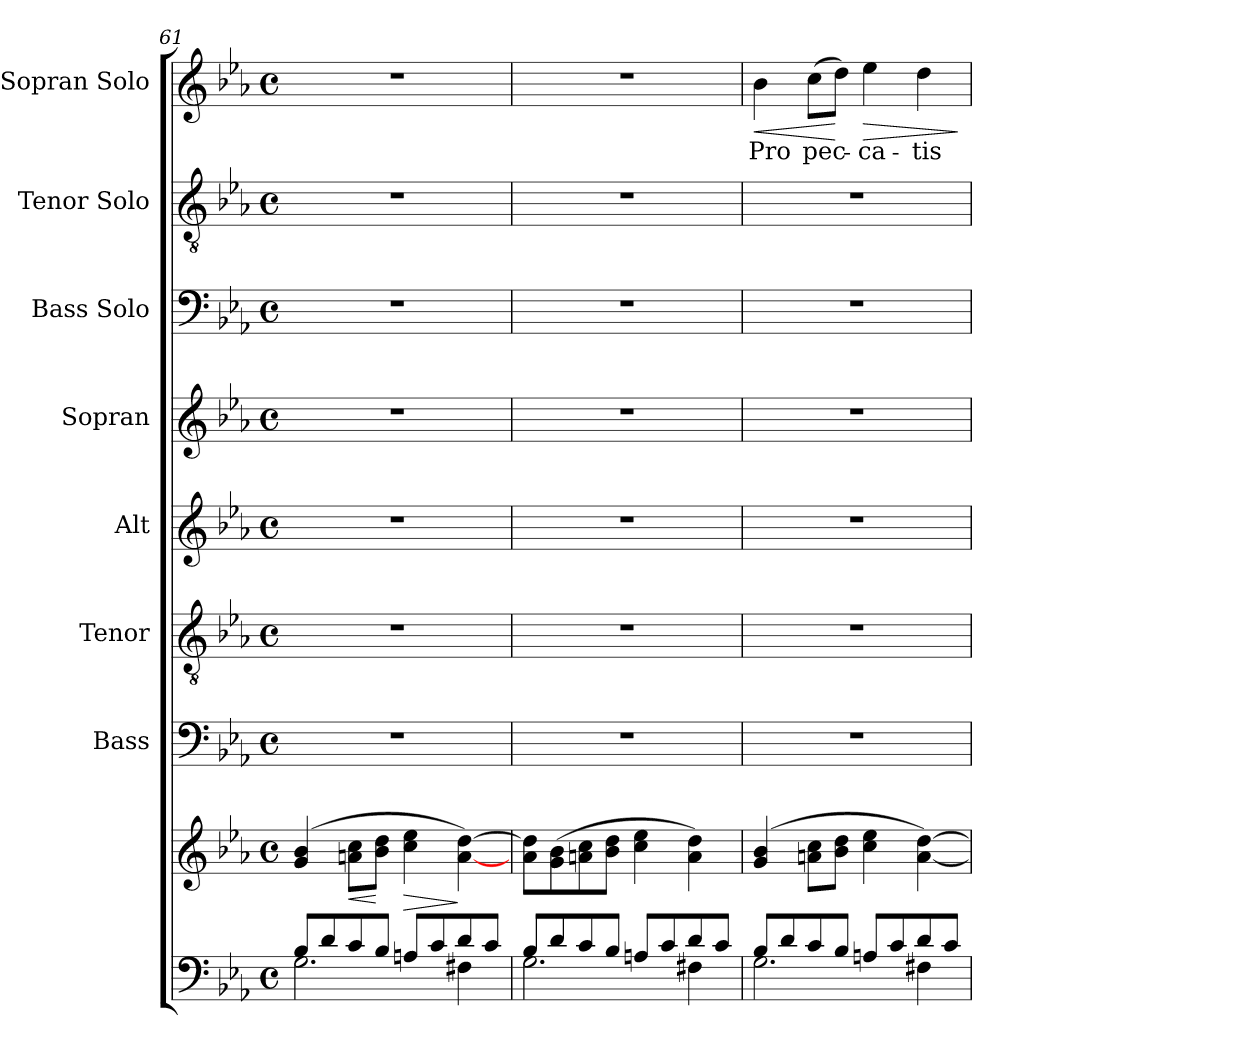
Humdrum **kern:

**kern	**kern	**dynam	**kern	**kern	**kern	**kern	**kern	**kern	**kern	**text	**dynam
*part8	*part8	*part8	*part7	*part6	*part5	*part4	*part3	*part2	*part1	*part1	*part1
*staff9	*staff8	*staff8/9	*staff7	*staff6	*staff5	*staff4	*staff3	*staff2	*staff1	*staff1	*staff1
*	*	*	*I"Bass	*I"Tenor	*I"Alt	*I"Sopran	*I"Bass Solo	*I"Tenor Solo	*I"Sopran Solo	*	*
*	*	*	*I'B.	*I'T.	*I'A.	*I'S.	*I'B. Solo	*I'T. Solo	*I'S. Solo	*	*
*clefF4	*clefG2	*	*clefF4	*clefGv2	*clefG2	*clefG2	*clefF4	*clefGv2	*clefG2	*	*
*k[b-e-a-]	*k[b-e-a-]	*	*k[b-e-a-]	*k[b-e-a-]	*k[b-e-a-]	*k[b-e-a-]	*k[b-e-a-]	*k[b-e-a-]	*k[b-e-a-]	*	*
*E-:	*E-:	*	*E-:	*E-:	*E-:	*E-:	*E-:	*E-:	*E-:	*	*
*M4/4	*M4/4	*	*M4/4	*M4/4	*M4/4	*M4/4	*M4/4	*M4/4	*M4/4	*	*
*met(c)	*met(c)	*	*met(c)	*met(c)	*met(c)	*met(c)	*met(c)	*met(c)	*met(c)	*	*
=61	=61	=61	=61	=61	=61	=61	=61	=61	=61	=61	=61
*^	*	*	*	*	*	*	*	*	*	*	*
8B-/L	2.G\	(4g/ 4b-/	.	1r	1r	1r	1r	1r	1r	1r	.	.
8d/	.	.	.	.	.	.	.	.	.	.	.	.
!	!	!	!LO:HP:b	!	!	!	!	!	!	!	!	!
8c/	.	8an\ 8cc\L	<	.	.	.	.	.	.	.	.	.
8B-/J	.	8b-\ 8dd\J	[	.	.	.	.	.	.	.	.	.
!	!	!	!LO:HP:b	!	!	!	!	!	!	!	!	!
8An/L	.	4cc\ 4ee-\	>	.	.	.	.	.	.	.	.	.
8c/	.	.	.	.	.	.	.	.	.	.	.	.
8d/	4F#X\	[4a\ [4dd\)	]	.	.	.	.	.	.	.	.	.
8c/J	.	.	.	.	.	.	.	.	.	.	.	.
!!LO:LB:g=z
=62	=62	=62	=62	=62	=62	=62	=62	=62	=62	=62	=62	=62
8B-/L	2.G\	8a-\ 8dd\]L	.	1r	1r	1r	1r	1r	1r	1r	.	.
8d/	.	(>8g\ 8b-\	.	.	.	.	.	.	.	.	.	.
8c/	.	8an\ 8cc\	.	.	.	.	.	.	.	.	.	.
8B-/J	.	8b-\ 8dd\J	.	.	.	.	.	.	.	.	.	.
8An/L	.	4cc\ 4ee-\	.	.	.	.	.	.	.	.	.	.
8c/	.	.	.	.	.	.	.	.	.	.	.	.
8d/	4F#X\	4a\ 4dd\)	.	.	.	.	.	.	.	.	.	.
8c/J	.	.	.	.	.	.	.	.	.	.	.	.
=63	=63	=63	=63	=63	=63	=63	=63	=63	=63	=63	=63	=63
!	!	!	!	!	!	!	!	!	!	!	!LO:LY:b	!LO:HP:b
8B-/L	2.G\	(4g/ 4b-/	.	1r	1r	1r	1r	1r	1r	4b-\	Pro	<
8d/	.	.	.	.	.	.	.	.	.	.	.	.
!	!	!	!	!	!	!	!	!	!	!	!LO:LY:b	!
8c/	.	8an\ 8cc\L	.	.	.	.	.	.	.	(>8cc\L	pec-	.
8B-/J	.	8b-\ 8dd\J	.	.	.	.	.	.	.	8dd\J)	.	[
!	!	!	!	!	!	!	!	!	!	!	!LO:LY:b	!LO:HP:b
8An/L	.	4cc\ 4ee-\	.	.	.	.	.	.	.	4ee-\	-ca-	>
8c/	.	.	.	.	.	.	.	.	.	.	.	.
!	!	!	!	!	!	!	!	!	!	!	!LO:LY:b	!
8d/	4F#X\	[4a\ [4dd\)	.	.	.	.	.	.	.	4dd\	-tis	.
8c/J	.	.	.	.	.	.	.	.	.	.	.	.
*v	*v	*	*	*	*	*	*	*	*	*	*	*
.	.	.	.	.	.	.	.	.	.	.	]
=	=	=	=	=	=	=	=	=	=	=	=
*-	*-	*-	*-	*-	*-	*-	*-	*-	*-	*-	*-
